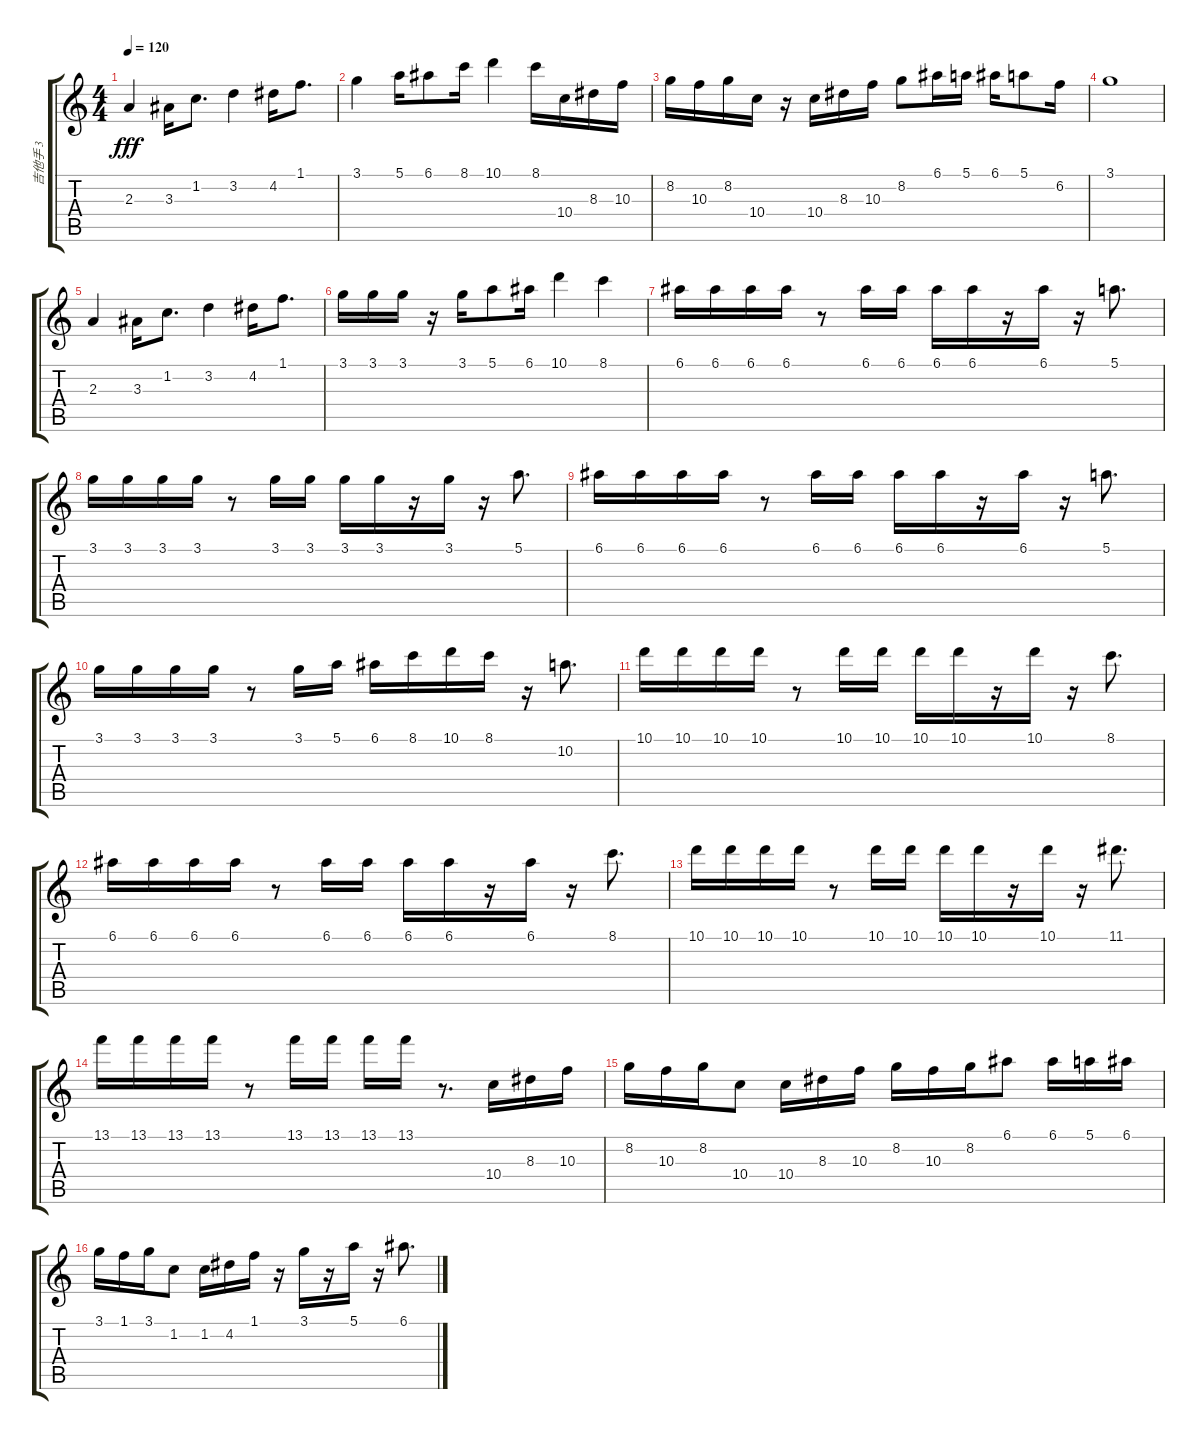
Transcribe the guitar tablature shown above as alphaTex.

\track ("吉他手 3" "吉他手 3") {instrument overdrivenguitar}
\staff {score tabs}
\tuning (E4 B3 G3 D3 A2 E2) {hide}
\ts (4 4)
\tempo 120
\clef g2
\ks c
2.3.4{dy fff} 3.3.16 1.2.8{d} 3.2.4 4.2.16 1.1.8{d} |
3.1.4 5.1.16 6.1.8 8.1.16 10.1.4 8.1.16 10.4.16 8.3.16 10.3.16 |
8.2.16 10.3.16 8.2.16 10.4.16 r.16 10.4.16 8.3.16 10.3.16 8.2.8 6.1.16 5.1.16 6.1.16 5.1.8 6.2.16 |
3.1.1 |
2.3.4 3.3.16 1.2.8{d} 3.2.4 4.2.16 1.1.8{d} |
3.1.16 3.1.16 3.1.16 r.16 3.1.16 5.1.8 6.1.16 10.1.4 8.1.4 |
6.1.16 6.1.16 6.1.16 6.1.16 r.8 6.1.16 6.1.16 6.1.16 6.1.16 r.16 6.1.16 r.16 5.1.8{d} |
3.1.16 3.1.16 3.1.16 3.1.16 r.8 3.1.16 3.1.16 3.1.16 3.1.16 r.16 3.1.16 r.16 5.1.8{d} |
6.1.16 6.1.16 6.1.16 6.1.16 r.8 6.1.16 6.1.16 6.1.16 6.1.16 r.16 6.1.16 r.16 5.1.8{d} |
3.1.16 3.1.16 3.1.16 3.1.16 r.8 3.1.16 5.1.16 6.1.16 8.1.16 10.1.16 8.1.16 r.16 10.2.8{d} |
10.1.16 10.1.16 10.1.16 10.1.16 r.8 10.1.16 10.1.16 10.1.16 10.1.16 r.16 10.1.16 r.16 8.1.8{d} |
6.1.16 6.1.16 6.1.16 6.1.16 r.8 6.1.16 6.1.16 6.1.16 6.1.16 r.16 6.1.16 r.16 8.1.8{d} |
10.1.16 10.1.16 10.1.16 10.1.16 r.8 10.1.16 10.1.16 10.1.16 10.1.16 r.16 10.1.16 r.16 11.1.8{d} |
13.1.16 13.1.16 13.1.16 13.1.16 r.8 13.1.16 13.1.16 13.1.16 13.1.16 r.8{d} 10.4.16 8.3.16 10.3.16 |
8.2.16 10.3.16 8.2.16 10.4.8 10.4.16 8.3.16 10.3.16 8.2.16 10.3.16 8.2.16 6.1.8 6.1.16 5.1.16 6.1.16 |
3.1.16 1.1.16 3.1.16 1.2.8 1.2.16 4.2.16 1.1.16 r.16 3.1.16 r.16 5.1.16 r.16 6.1.8{d}
